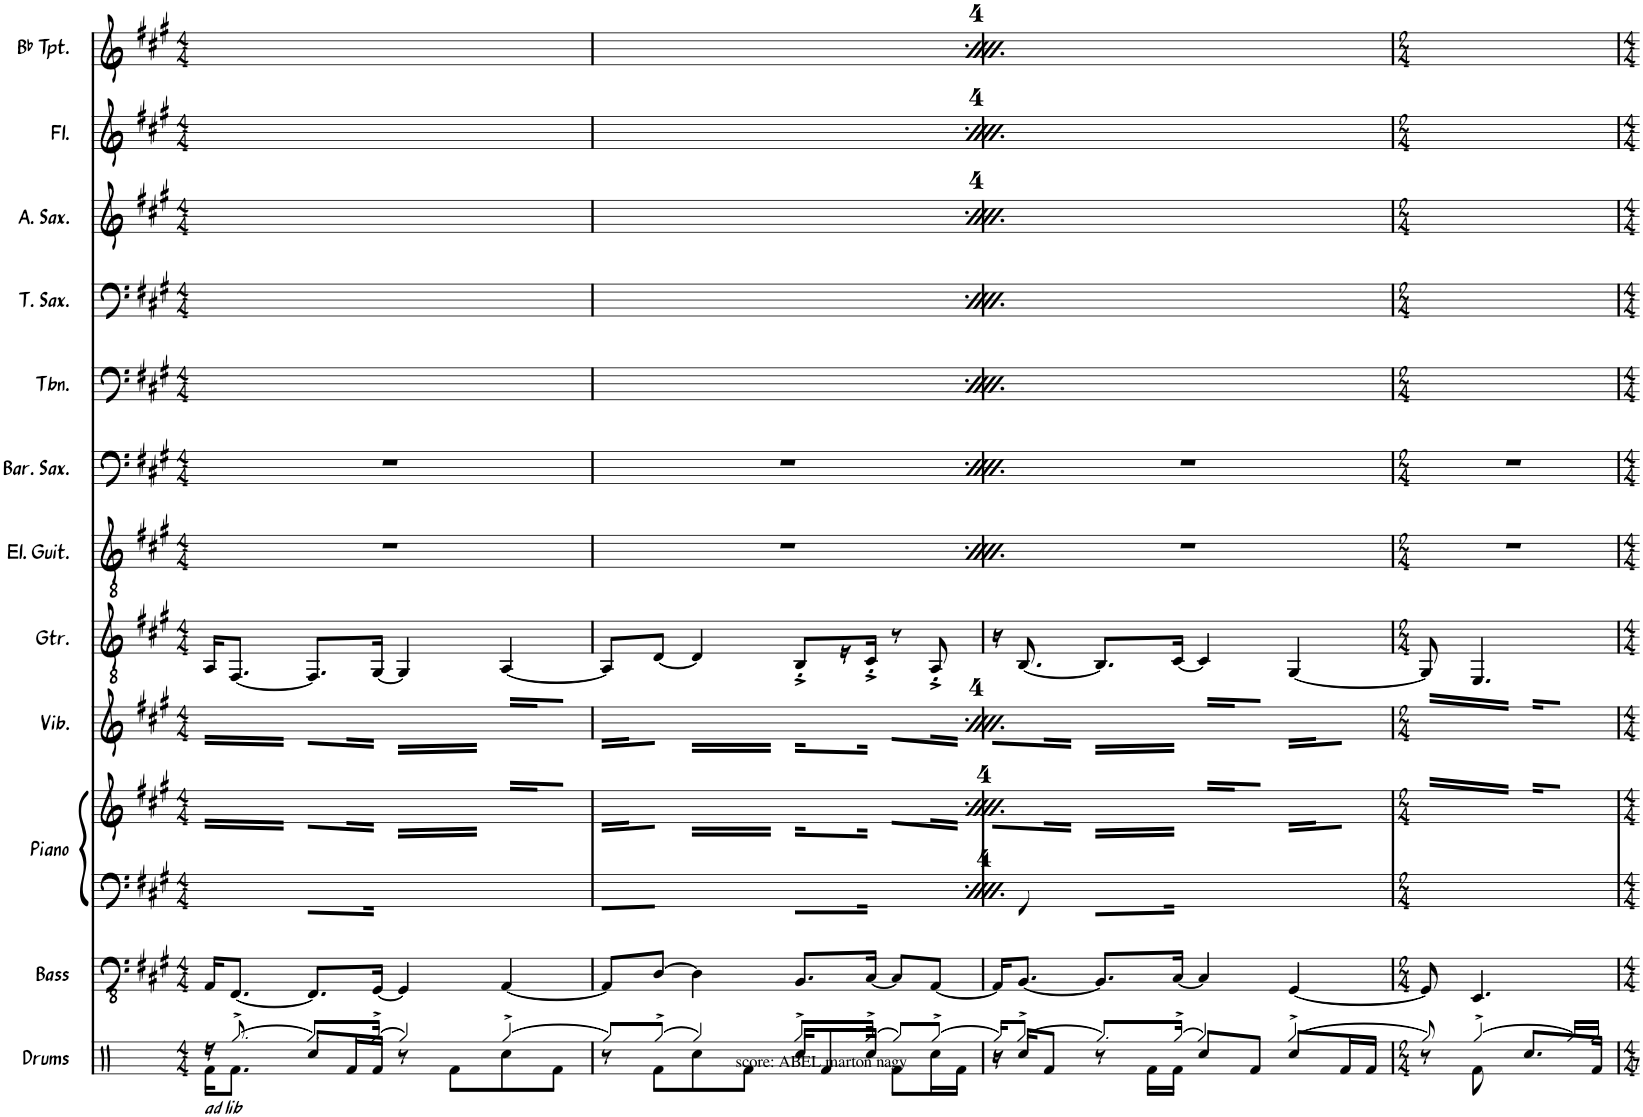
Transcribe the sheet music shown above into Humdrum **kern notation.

**kern	**kern	**kern	**kern	**kern	**kern	**kern	**kern	**kern	**kern	**kern	**kern	**kern
*part12	*part11	*part10	*part10	*part9	*part8	*part7	*part6	*part5	*part4	*part3	*part2	*part1
*staff13	*staff12	*staff11	*staff10	*staff9	*staff8	*staff7	*staff6	*staff5	*staff4	*staff3	*staff2	*staff1
*I"Drums	*I"Bass	*I"Piano	*	*I"Vibraphone	*I"Guitar	*I"Electric Guitar	*I"Baritone Saxophone	*I"Trombone	*I"Tenor Saxophone	*I"Alto Saxophone	*I"Flute	*I"Bb Trumpet
*I'Drums	*I'Bass	*I'Piano	*	*I'Vib.	*I'Gtr.	*I'El. Guit.	*I'Bar. Sax.	*I'Tbn.	*I'T. Sax.	*I'A. Sax.	*I'Fl.	*I'Bb Tpt.
!!LO:PB:g=z
*clefX	*clefFv4	*clefF4	*clefG2	*clefG2	*clefGv2	*clefGv2	*clefF4	*clefF4	*clefF4	*clefG2	*clefG2	*clefG2
*	*	*	*	*	*	*	*ITrd12c21	*	*ITrd8c14	*ITrd5c9	*	*ITrd1c2
*k[]	*k[f#c#g#]	*k[f#c#g#]	*k[f#c#g#]	*k[f#c#g#]	*k[f#c#g#]	*k[f#c#g#]	*k[f#c#g#]	*k[f#c#g#]	*k[f#c#g#]	*k[f#c#g#]	*k[f#c#g#]	*k[f#c#g#]
*M4/4	*M4/4	*M4/4	*M4/4	*M4/4	*M4/4	*M4/4	*M4/4	*M4/4	*M4/4	*M4/4	*M4/4	*M4/4
=23	=23	=23	=23	=23	=23	=23	=23	=23	=23	=23	=23	=23
*^	*	*	*	*	*	*	*	*	*	*	*	*
!LO:TX:b:i:t=ad lib	!	!	!	!	!	!	!	!	!	!	!	!	!
16r	16Rf\KL	16AAA/KL	16ryy	16eeLL	16eeLL	16AA/KL	1r	1r	16F#KL	16AKL	16eeLL	16eeLL	16eeLL
8.Rgg^/	8.Rf\J	[8.FFF#/J	[8.E [8.A [8.c#	16ff#	16ff#	[8.FF#/J	.	.	[8.A^J	[8.c#J	16ff#	16ff#	16ff#
.	.	.	.	16ee	16ee	.	.	.	.	.	16ee	16ee	16ee
.	.	.	.	16cc#JJ	16cc#JJ	.	.	.	.	.	16cc#JJ	16cc#JJ	16cc#JJ
8.Rgg/L	8Rcc/L	8.FFF#/L]	8.E] 8.A] 8.c#]L	8eeL	8eeL	8.FF#/L]	.	.	8.AL]	8.c#L]	8ee~L	8ee~L	8ee~L
.	16Rf/L	.	.	16cc#L	16cc#L	.	.	.	.	.	16cc#L	16cc#L	16cc#L
16Rgg^/Jk	16Rf/JJ	[16GGG#/Jk	[16D#X [16F# [16BJk	16bJJ	16bJJ	[16GG#/Jk	.	.	[16F#^Jk	[16BJk	16bJJ	16bJJ	16bJJ
4Rgg/	8r	4GGG#/]	4D#] 4F#] 4B]	16aLL	16aLL	4GG#/]	.	.	4F#]	4B]	16aLL	16aLL	16aLL
.	.	.	.	16b	16b	.	.	.	.	.	16b	16b	16b
.	8Rf\L	.	.	16cc#	16cc#	.	.	.	.	.	16cc#	16cc#	16cc#
.	.	.	.	[16bJJ	[16bJJ	.	.	.	.	.	[16bJJ	[16bJJ	[16bJJ
4Rgg^/	8Rcc\	[4AAA/	[4E [4F# [4B	16bLL]	16bLL]	[4AA/	.	.	[4F#^	[4B	16bLL]	16bLL]	16bLL]
.	.	.	.	16f#J	16f#J	.	.	.	.	.	16f#J	16f#J	16f#J
.	8Rf\J	.	.	8aJ	8aJ	.	.	.	.	.	8a~J	8a~J	8a~J
=24	=24	=24	=24	=24	=24	=24	=24	=24	=24	=24	=24	=24	=24
8Rgg/L	8r	8AAA/L]	8E] 8F#] 8B]L	16bLL	16bLL	8AA/L]	1r	1r	8F#L]	8BL]	16bLL	16bLL	16bLL
.	.	.	.	16cc#J	16cc#J	.	.	.	.	.	16cc#J	16cc#J	16cc#J
8Rgg^/J	8Rf\L	[8DD/J	[8F# [8A [8dJ	8eeJ	8eeJ	[8D/J	.	.	[8A^J	[8dJ	8ee~J	8ee~J	8ee~J
4Rgg/	8Rcc\	4DD\]	4F#] 4A] 4d]	16cc#LL	16cc#LL	4D/]	.	.	4A]	4d]	16cc#LL	16cc#LL	16cc#LL
.	.	.	.	16a	16a	.	.	.	.	.	16a	16a	16a
.	8Rf\J	.	.	16b	16b	.	.	.	.	.	16b	16b	16b
.	.	.	.	16aJJ	16aJJ	.	.	.	.	.	16aJJ	16aJJ	16aJJ
8.Rgg^/L	16Rcc/KL	8.BBB/L	8E' 8A' 8c#'L	16cc#KL	16cc#KL	8BB'^/L	.	.	8A'^L	8c#'^L	16cc#KL	16cc#KL	16cc#KL
.	8Rf/	.	.	8b	8b	.	.	.	.	.	8b~	8b~	8b~
.	.	.	16ryy	.	.	16r	.	.	16ryy	16ryy	.	.	.
16Rgg^/Jk	16Rcc/Jk	[16CC#/Jk	16E' 16G#' 16B'JJ	16a'Jk	16a'Jk	16C#'^/JJ	.	.	16G#'^JJ	16B'^JJ	16a'Jk	16a'Jk	16a'Jk
8Rgg/L	8Rf\L	8CC#/L]	8ryy	8ff#L	8ff#L	8r	.	.	8ryy	8ryy	8ff#~L	8ff#~L	8ff#~L
8Rgg^/J	16Rcc\L	[8AAA/J	8E' 8F#' 8A'	16eeL	16eeL	8AA'^/	.	.	8F#'^	8A'^	16eeL	16eeL	16eeL
.	16Rf\JJ	.	.	16cc#JJ	16cc#JJ	.	.	.	.	.	16cc#JJ	16cc#JJ	16cc#JJ
=25	=25	=25	=25	=25	=25	=25	=25	=25	=25	=25	=25	=25	=25
!	!	!	!	!	!	!	!	!	!	!	!	!	!LO:TX:a:t=4
!	!	!	!	!	!	!	!	!	!	!	!	!LO:TX:a:t=4	!
!	!	!	!	!	!	!	!	!	!	!	!LO:TX:a:t=4	!	!
!	!	!	!	!	!LO:TX:a:t=4	!	!	!	!	!	!	!	!
!	!	!	!	!LO:TX:a:t=4	!	!	!	!	!	!	!	!	!
!	!	!	!LO:TX:a:t=4	!	!	!	!	!	!	!	!	!	!
16Rgg/KL	16r	16AAA/KL]	16ryy	8eeL	8eeL	16r	1r	1r	16ryy	16ryy	8ee~L	8ee~L	8ee~L
8.Rgg^/J	16Rcc/KL	[8.BBB/J	[8.D [8.F# [8.B	.	.	[8.BB/	.	.	[8.F#^	[8.B	.	.	.
.	8Rf/J	.	.	16cc#L	16cc#L	.	.	.	.	.	16cc#L	16cc#L	16cc#L
.	.	.	.	16bJJ	16bJJ	.	.	.	.	.	16bJJ	16bJJ	16bJJ
8.Rgg/L	8r	8.BBB/L]	8.D] 8.F#] 8.B]L	16aLL	16aLL	8.BB/L]	.	.	8.F#L]	8.BL]	16aLL	16aLL	16aLL
.	.	.	.	16b	16b	.	.	.	.	.	16b	16b	16b
.	16Rf\LL	.	.	16cc#	16cc#	.	.	.	.	.	16cc#	16cc#	16cc#
16Rgg^/Jk	16Rf\JJ	[16CC#/Jk	[16E [16A [16c#Jk	[16bJJ	[16bJJ	[16C#/Jk	.	.	[16A^Jk	[16c#Jk	[16bJJ	[16bJJ	[16bJJ
4Rgg/	8Rcc/L	4CC#/]	4E] 4A] 4c#]	16bLL]	16bLL]	4C#/]	.	.	4A]	4c#]	16bLL]	16bLL]	16bLL]
.	.	.	.	16f#J	16f#J	.	.	.	.	.	16f#J	16f#J	16f#J
.	8Rf/J	.	.	8aJ	8aJ	.	.	.	.	.	8a~J	8a~J	8a~J
4Rgg^/	8Rcc/L	[4GGG#/	[4E [4G# [4B	16bLL	16bLL	[4GG#/	.	.	[4G#^	[4B	16bLL	16bLL	16bLL
.	.	.	.	16cc#J	16cc#J	.	.	.	.	.	16cc#J	16cc#J	16cc#J
.	16Rf/L	.	.	8eeJ	8eeJ	.	.	.	.	.	8ee~J	8ee~J	8ee~J
.	16Rf/JJ	.	.	.	.	.	.	.	.	.	.	.	.
=26	=26	=26	=26	=26	=26	=26	=26	=26	=26	=26	=26	=26	=26
*M2/4	*	*M2/4	*M2/4	*M2/4	*M2/4	*M2/4	*M2/4	*M2/4	*M2/4	*M2/4	*M2/4	*M2/4	*M2/4
8Rgg/	8r	8GGG#/]	8E] 8G#] 8B]	16cc#LL	16cc#LL	8GG#/]	2r	2r	8G#]	8B]	16cc#LL	16cc#LL	16cc#LL
.	.	.	.	16b	16b	.	.	.	.	.	16b	16b	16b
4Rgg^/	8Rf\	4.EEE/	4.D 4.Gn 4.B 4.d	16a	16a	4.EE/	.	.	[4Gn^	[4d	16a	16a	16a
.	.	.	.	16eJJ	16eJJ	.	.	.	.	.	16eJJ	16eJJ	16eJJ
.	8.Rcc/L	.	.	16aKL	16aKL	.	.	.	.	.	16aKL	16aKL	16aKL
.	.	.	.	8.f#J	8.f#J	.	.	.	.	.	8.f#~J	8.f#~J	8.f#~J
16Rgg/LL	.	.	.	.	.	.	.	.	16G]	16d]	.	.	.
16Rgg/JJ	16Rf/Jk	.	.	.	.	.	.	.	16ryy	16ryy	.	.	.
*v	*v	*	*	*	*	*	*	*	*	*	*	*	*
=	=	=	=	=	=	=	=	=	=	=	=	=
*-	*-	*-	*-	*-	*-	*-	*-	*-	*-	*-	*-	*-
